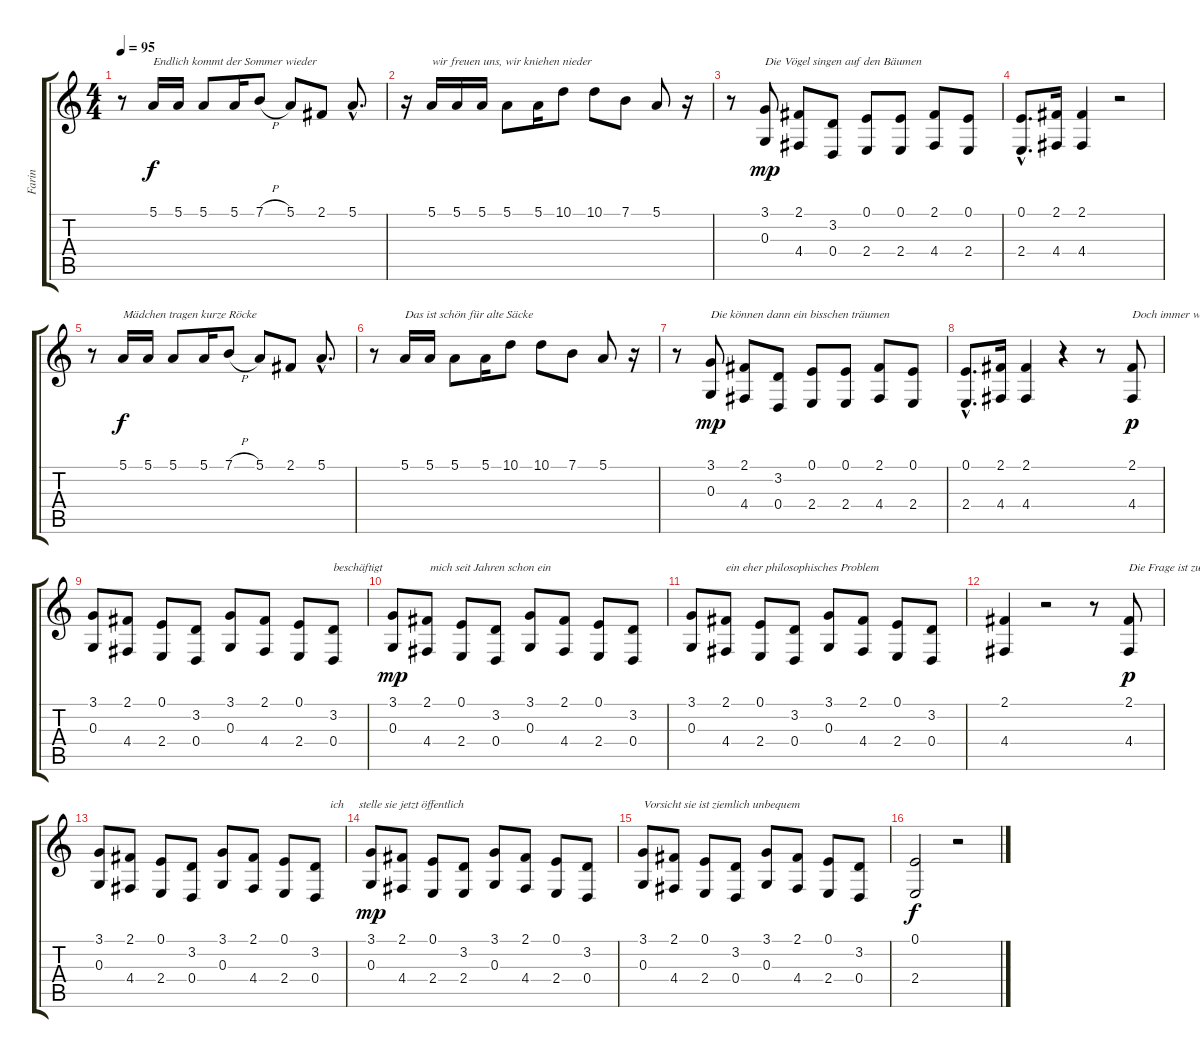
\track ("Farin" "Farin") {instrument lead8bassandlead}
\staff {score tabs}
\tuning (E4 B3 G3 D3 A2 E2) {hide}
\ts (4 4)
\tempo 95
\clef g2
\ks c
r.8{dy f instrument lead8bassandlead} 5.1.16{txt "Endlich kommt der Sommer wieder"} 5.1.16 5.1.8 5.1.16 7.1{h}.8 5.1.8 2.1.8 5.1{hac}.8{d} |
r.16 5.1.16{txt "wir freuen uns, wir kniehen nieder"} 5.1.16 5.1.16 5.1.8 5.1.16 10.1.8 10.1.8 7.1.8 5.1.8 r.16 |
r.8 (3.1 0.3).8{txt "Die Vögel singen auf den Bäumen" dy mp} (2.1 4.4).8 (3.2 0.4).8 (0.1 2.4).8 (0.1 2.4).8 (2.1 4.4).8 (0.1 2.4).8 |
(0.1{hac} 2.4{hac}).8{d} (2.1 4.4).16 (2.1 4.4).4 r.2 |
r.8 5.1.16{txt "Mädchen tragen kurze Röcke" dy f} 5.1.16 5.1.8 5.1.16 7.1{h}.8 5.1.8 2.1.8 5.1{hac}.8{d} |
r.8 5.1.16{txt "Das ist schön für alte Säcke"} 5.1.16 5.1.8 5.1.16 10.1.8 10.1.8 7.1.8 5.1.8 r.16 |
r.8 (3.1 0.3).8{txt "Die können dann ein bisschen träumen" dy mp} (2.1 4.4).8 (3.2 0.4).8 (0.1 2.4).8 (0.1 2.4).8 (2.1 4.4).8 (0.1 2.4).8 |
(0.1{hac} 2.4{hac}).8{d} (2.1 4.4).16 (2.1 4.4).4 r.4 r.8 (2.1 4.4).8{txt "Doch immer wenn der Sommer kommt" dy p} |
(3.1 0.3).8 (2.1 4.4).8 (0.1 2.4).8 (3.2 0.4).8 (3.1 0.3).8 (2.1 4.4).8 (0.1 2.4).8 (3.2 0.4).8{txt "beschäftigt"} |
(3.1 0.3).8{dy mp} (2.1 4.4).8{txt " mich seit Jahren schon ein"} (0.1 2.4).8 (3.2 0.4).8 (3.1 0.3).8 (2.1 4.4).8 (0.1 2.4).8 (3.2 0.4).8 |
(3.1 0.3).8 (2.1 4.4).8{txt "ein eher philosophisches Problem"} (0.1 2.4).8 (3.2 0.4).8 (3.1 0.3).8 (2.1 4.4).8 (0.1 2.4).8 (3.2 0.4).8 |
(2.1 4.4).4 r.2 r.8 (2.1 4.4).8{txt "Die Frage ist zu schwer für mich" dy p} |
(3.1 0.3).8 (2.1 4.4).8 (0.1 2.4).8 (3.2 0.4).8 (3.1 0.3).8 (2.1 4.4).8 (0.1 2.4).8 (3.2 0.4).8{txt "     ich     stelle sie jetzt öffentlich"} |
(3.1 0.3).8{dy mp} (2.1 4.4).8 (0.1 2.4).8 (3.2 2.4).8 (3.1 0.3).8 (2.1 4.4).8 (0.1 2.4).8 (3.2 0.4).8 |
(3.1 0.3).8{txt "Vorsicht sie ist ziemlich unbequem"} (2.1 4.4).8 (0.1 2.4).8 (3.2 0.4).8 (3.1 0.3).8 (2.1 4.4).8 (0.1 2.4).8 (3.2 0.4).8 |
(0.1 2.4).2{dy f} r.2
